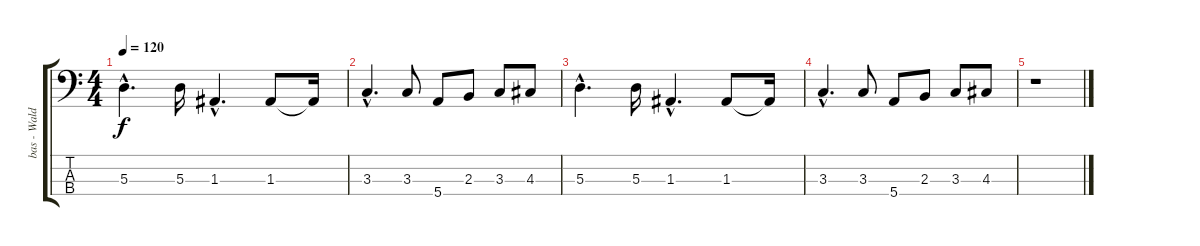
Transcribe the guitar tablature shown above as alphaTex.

\track ("bas - Waldemar Tkaczyk" "bas - Wald") {instrument electricbasspick}
\staff {score tabs}
\tuning (G2 D2 A1 E1) {hide}
\ts (4 4)
\tempo 120
\clef f4
\ks c
5.3{hac}.4{d dy f} 5.3.16 1.3{hac}.4{d} 1.3.8 1.3{t}.16 |
3.3{hac}.4{d} 3.3.8 5.4.8 2.3.8 3.3.8 4.3.8 |
5.3{hac}.4{d} 5.3.16 1.3{hac}.4{d} 1.3.8 1.3{t}.16 |
3.3{hac}.4{d} 3.3.8 5.4.8 2.3.8 3.3.8 4.3.8 |
r.1
